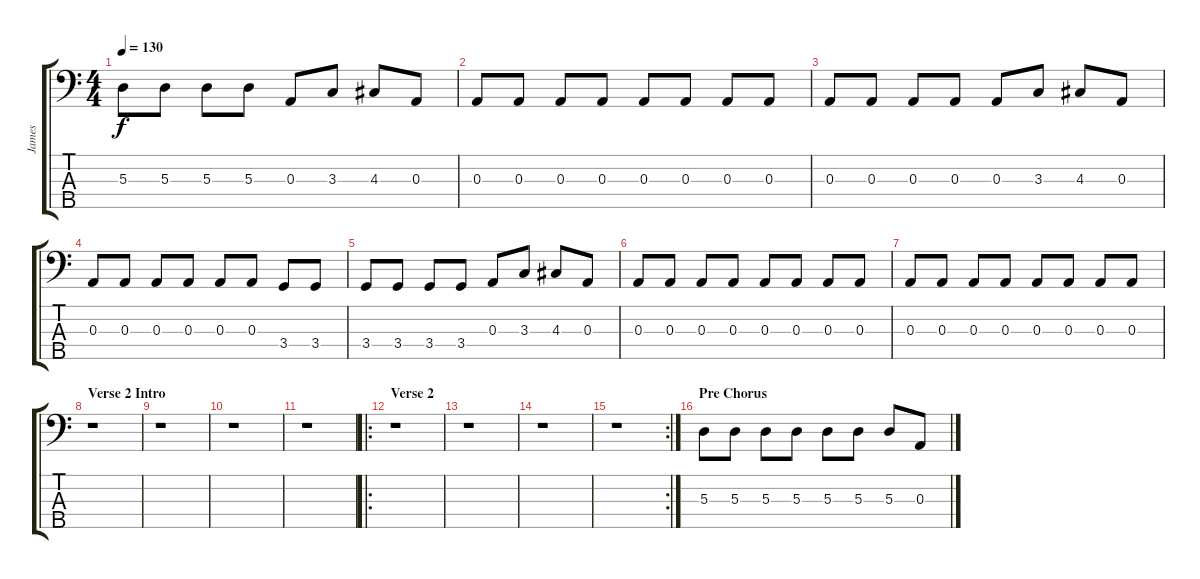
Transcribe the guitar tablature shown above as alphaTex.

\track ("James" "James") {instrument electricbassfinger}
\staff {score tabs}
\tuning (G2 D2 A1 E1 B0) {hide}
\ts (4 4)
\tempo 130
\clef f4
\ks c
5.3.8{dy f} 5.3.8 5.3.8 5.3.8 0.3.8 3.3.8 4.3.8 0.3.8 |
0.3.8 0.3.8 0.3.8 0.3.8 0.3.8 0.3.8 0.3.8 0.3.8 |
0.3.8 0.3.8 0.3.8 0.3.8 0.3.8 3.3.8 4.3.8 0.3.8 |
0.3.8 0.3.8 0.3.8 0.3.8 0.3.8 0.3.8 3.4.8 3.4.8 |
3.4.8 3.4.8 3.4.8 3.4.8 0.3.8 3.3.8 4.3.8 0.3.8 |
0.3.8 0.3.8 0.3.8 0.3.8 0.3.8 0.3.8 0.3.8 0.3.8 |
0.3.8 0.3.8 0.3.8 0.3.8 0.3.8 0.3.8 0.3.8 0.3.8 |
\section ("" "Verse 2 Intro")
r.1 |
r.1 |
r.1 |
r.1 |
\ro
\section ("" "Verse 2")
r.1 |
r.1 |
r.1 |
\rc 2
r.1 |
\section ("" "Pre Chorus")
5.3.8 5.3.8 5.3.8 5.3.8 5.3.8 5.3.8 5.3.8 0.3.8
